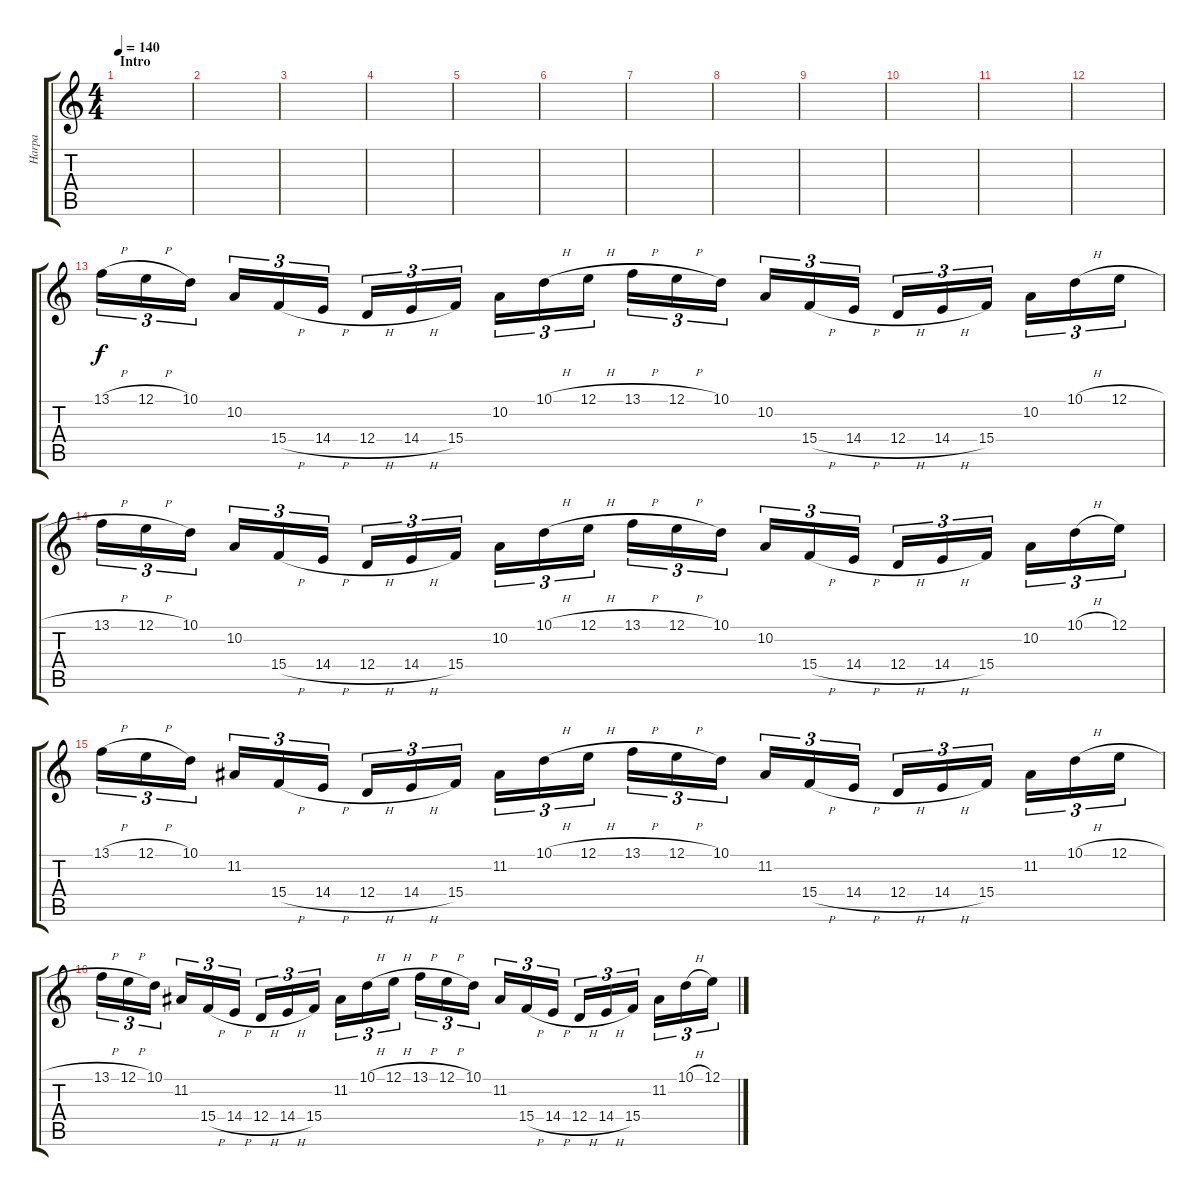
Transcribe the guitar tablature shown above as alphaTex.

\track ("Harpa" "Harpa") {instrument orchestralharp}
\staff {score tabs}
\tuning (E4 B3 G3 D3 A2 E2) {hide}
\ts (4 4)
\section ("" "Intro")
\tempo 140
\clef g2
\ks c
|
|
|
|
|
|
|
|
|
|
|
|
13.1{h}.16{tu (3 2)} 12.1{h}.16{tu (3 2)} 10.1.16{tu (3 2)} 10.2.16{tu (3 2)} 15.4{h}.16{tu (3 2)} 14.4{h}.16{tu (3 2)} 12.4{h}.16{tu (3 2)} 14.4{h}.16{tu (3 2)} 15.4.16{tu (3 2)} 10.2.16{tu (3 2)} 10.1{h}.16{tu (3 2)} 12.1{h}.16{tu (3 2)} 13.1{h}.16{tu (3 2)} 12.1{h}.16{tu (3 2)} 10.1.16{tu (3 2)} 10.2.16{tu (3 2)} 15.4{h}.16{tu (3 2)} 14.4{h}.16{tu (3 2)} 12.4{h}.16{tu (3 2)} 14.4{h}.16{tu (3 2)} 15.4.16{tu (3 2)} 10.2.16{tu (3 2)} 10.1{h}.16{tu (3 2)} 12.1{h}.16{tu (3 2)} |
13.1{h}.16{tu (3 2)} 12.1{h}.16{tu (3 2)} 10.1.16{tu (3 2)} 10.2.16{tu (3 2)} 15.4{h}.16{tu (3 2)} 14.4{h}.16{tu (3 2)} 12.4{h}.16{tu (3 2)} 14.4{h}.16{tu (3 2)} 15.4.16{tu (3 2)} 10.2.16{tu (3 2)} 10.1{h}.16{tu (3 2)} 12.1{h}.16{tu (3 2)} 13.1{h}.16{tu (3 2)} 12.1{h}.16{tu (3 2)} 10.1.16{tu (3 2)} 10.2.16{tu (3 2)} 15.4{h}.16{tu (3 2)} 14.4{h}.16{tu (3 2)} 12.4{h}.16{tu (3 2)} 14.4{h}.16{tu (3 2)} 15.4.16{tu (3 2)} 10.2.16{tu (3 2)} 10.1{h}.16{tu (3 2)} 12.1.16{tu (3 2)} |
13.1{h}.16{tu (3 2)} 12.1{h}.16{tu (3 2)} 10.1.16{tu (3 2)} 11.2.16{tu (3 2)} 15.4{h}.16{tu (3 2)} 14.4{h}.16{tu (3 2)} 12.4{h}.16{tu (3 2)} 14.4{h}.16{tu (3 2)} 15.4.16{tu (3 2)} 11.2.16{tu (3 2)} 10.1{h}.16{tu (3 2)} 12.1{h}.16{tu (3 2)} 13.1{h}.16{tu (3 2)} 12.1{h}.16{tu (3 2)} 10.1.16{tu (3 2)} 11.2.16{tu (3 2)} 15.4{h}.16{tu (3 2)} 14.4{h}.16{tu (3 2)} 12.4{h}.16{tu (3 2)} 14.4{h}.16{tu (3 2)} 15.4.16{tu (3 2)} 11.2.16{tu (3 2)} 10.1{h}.16{tu (3 2)} 12.1{h}.16{tu (3 2)} |
13.1{h}.16{tu (3 2)} 12.1{h}.16{tu (3 2)} 10.1.16{tu (3 2)} 11.2.16{tu (3 2)} 15.4{h}.16{tu (3 2)} 14.4{h}.16{tu (3 2)} 12.4{h}.16{tu (3 2)} 14.4{h}.16{tu (3 2)} 15.4.16{tu (3 2)} 11.2.16{tu (3 2)} 10.1{h}.16{tu (3 2)} 12.1{h}.16{tu (3 2)} 13.1{h}.16{tu (3 2)} 12.1{h}.16{tu (3 2)} 10.1.16{tu (3 2)} 11.2.16{tu (3 2)} 15.4{h}.16{tu (3 2)} 14.4{h}.16{tu (3 2)} 12.4{h}.16{tu (3 2)} 14.4{h}.16{tu (3 2)} 15.4.16{tu (3 2)} 11.2.16{tu (3 2)} 10.1{h}.16{tu (3 2)} 12.1{h}.16{tu (3 2)}
